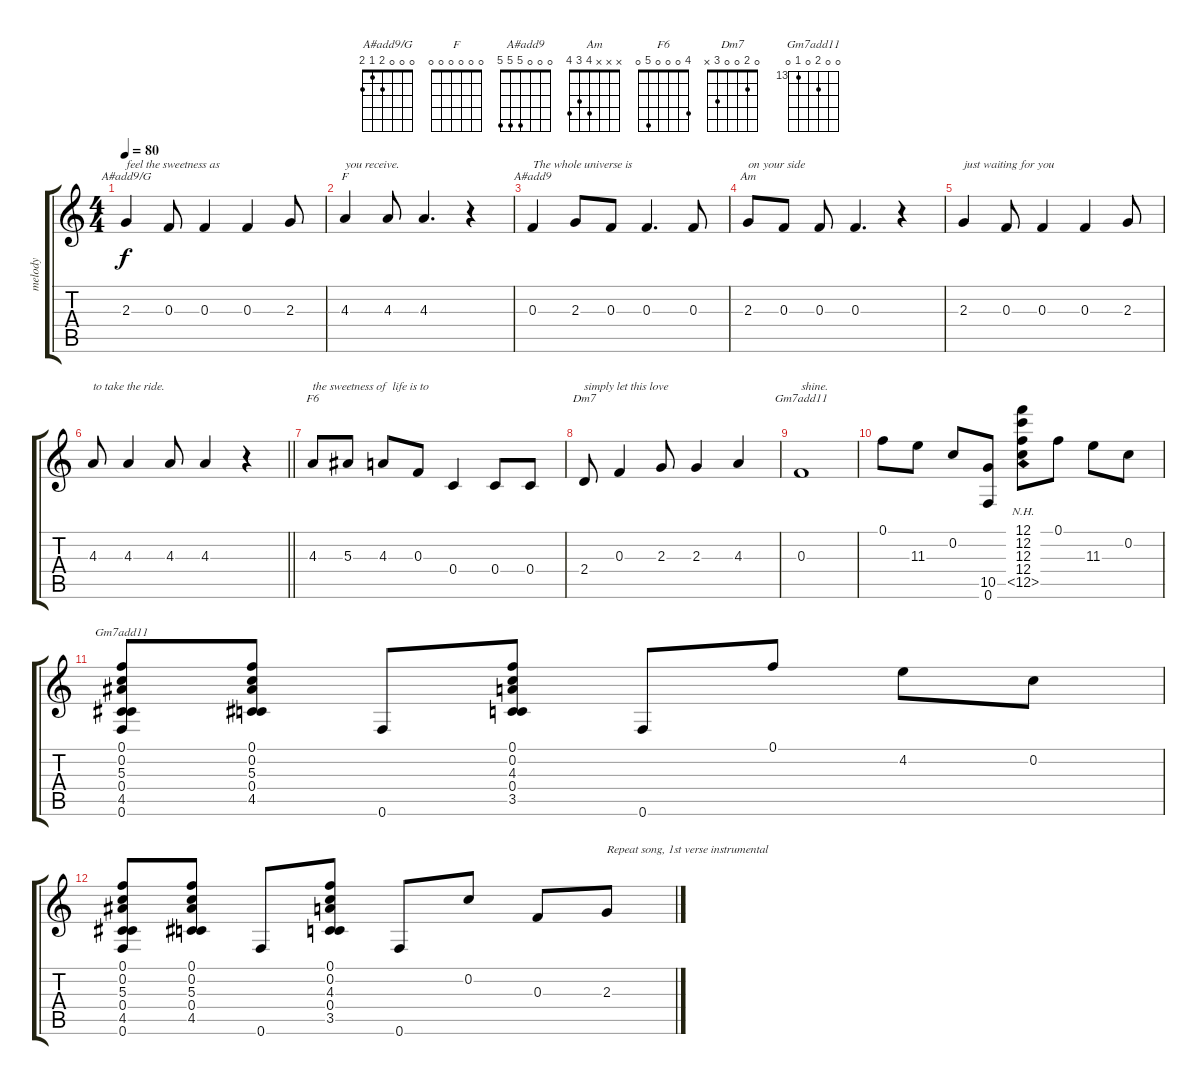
\track ("melody" "melody") {instrument acousticguitarsteel}
\staff {score tabs}
\tuning (F4 C4 F3 C3 A2 F2) {hide}
\chord ("A#add9/G" 0 0 0 2 1 2)
\chord ("F" 0 0 0 0 0 0)
\chord ("A#add9" 0 0 0 5 5 5)
\chord ("Am" x x x 4 3 4)
\chord ("F6" 4 0 0 0 5 0)
\chord ("Dm7" 0 2 0 0 3 x)
\chord ("Gm7add11" 0 0 0 2 1 2)
\chord ("Gm7add11" 0 0 14 0 13 0) {firstfret 13}
\ts (4 4)
\tempo 80
\clef g2
\ks c
2.3.4{ch "A#add9/G" txt "feel the sweetness as " dy f} 0.3.8 0.3.4 0.3.4 2.3.8 |
4.3.4{ch "F" txt "you receive."} 4.3.8 4.3.4{d} r.4 |
0.3.4{ch "A#add9" txt "The whole universe is "} 2.3.8 0.3.8 0.3.4{d} 0.3.8 |
2.3.8{ch "Am" txt "on your side"} 0.3.8 0.3.8 0.3.4{d} r.4 |
2.3.4{txt "just waiting for you "} 0.3.8 0.3.4 0.3.4 2.3.8 |
\barLineRight lightlight
4.3.8{txt "to take the ride."} 4.3.4 4.3.8 4.3.4 r.4 |
4.3.8{ch "F6" txt "the sweetness of  life is to"} 5.3.8 4.3.8 0.3.8 0.4.4 0.4.8 0.4.8 |
2.4.8{ch "Dm7" txt "simply let this love"} 0.3.4 2.3.8 2.3.4 4.3.4 |
0.3.1{ch "Gm7add11" txt "shine."} |
0.1.8 11.3.8 0.2.8 (10.5 0.6).8 (12.1 12.2 12.3 12.4 12.5{nh}).8 0.1.8 11.3.8 0.2.8 |
(0.1 0.2 5.3 0.4 4.5 0.6).8{ch "Gm7add11"} (0.1 0.2 5.3 0.4 4.5).8 0.6.8 (0.1 0.2 4.3 0.4 3.5).8 0.6.8 0.1.8 4.2.8 0.2.8 |
(0.1 0.2 5.3 0.4 4.5 0.6).8 (0.1 0.2 5.3 0.4 4.5).8 0.6.8 (0.1 0.2 4.3 0.4 3.5).8 0.6.8 0.2.8 0.3.8 2.3.8{txt "Repeat song, 1st verse instrumental"}
